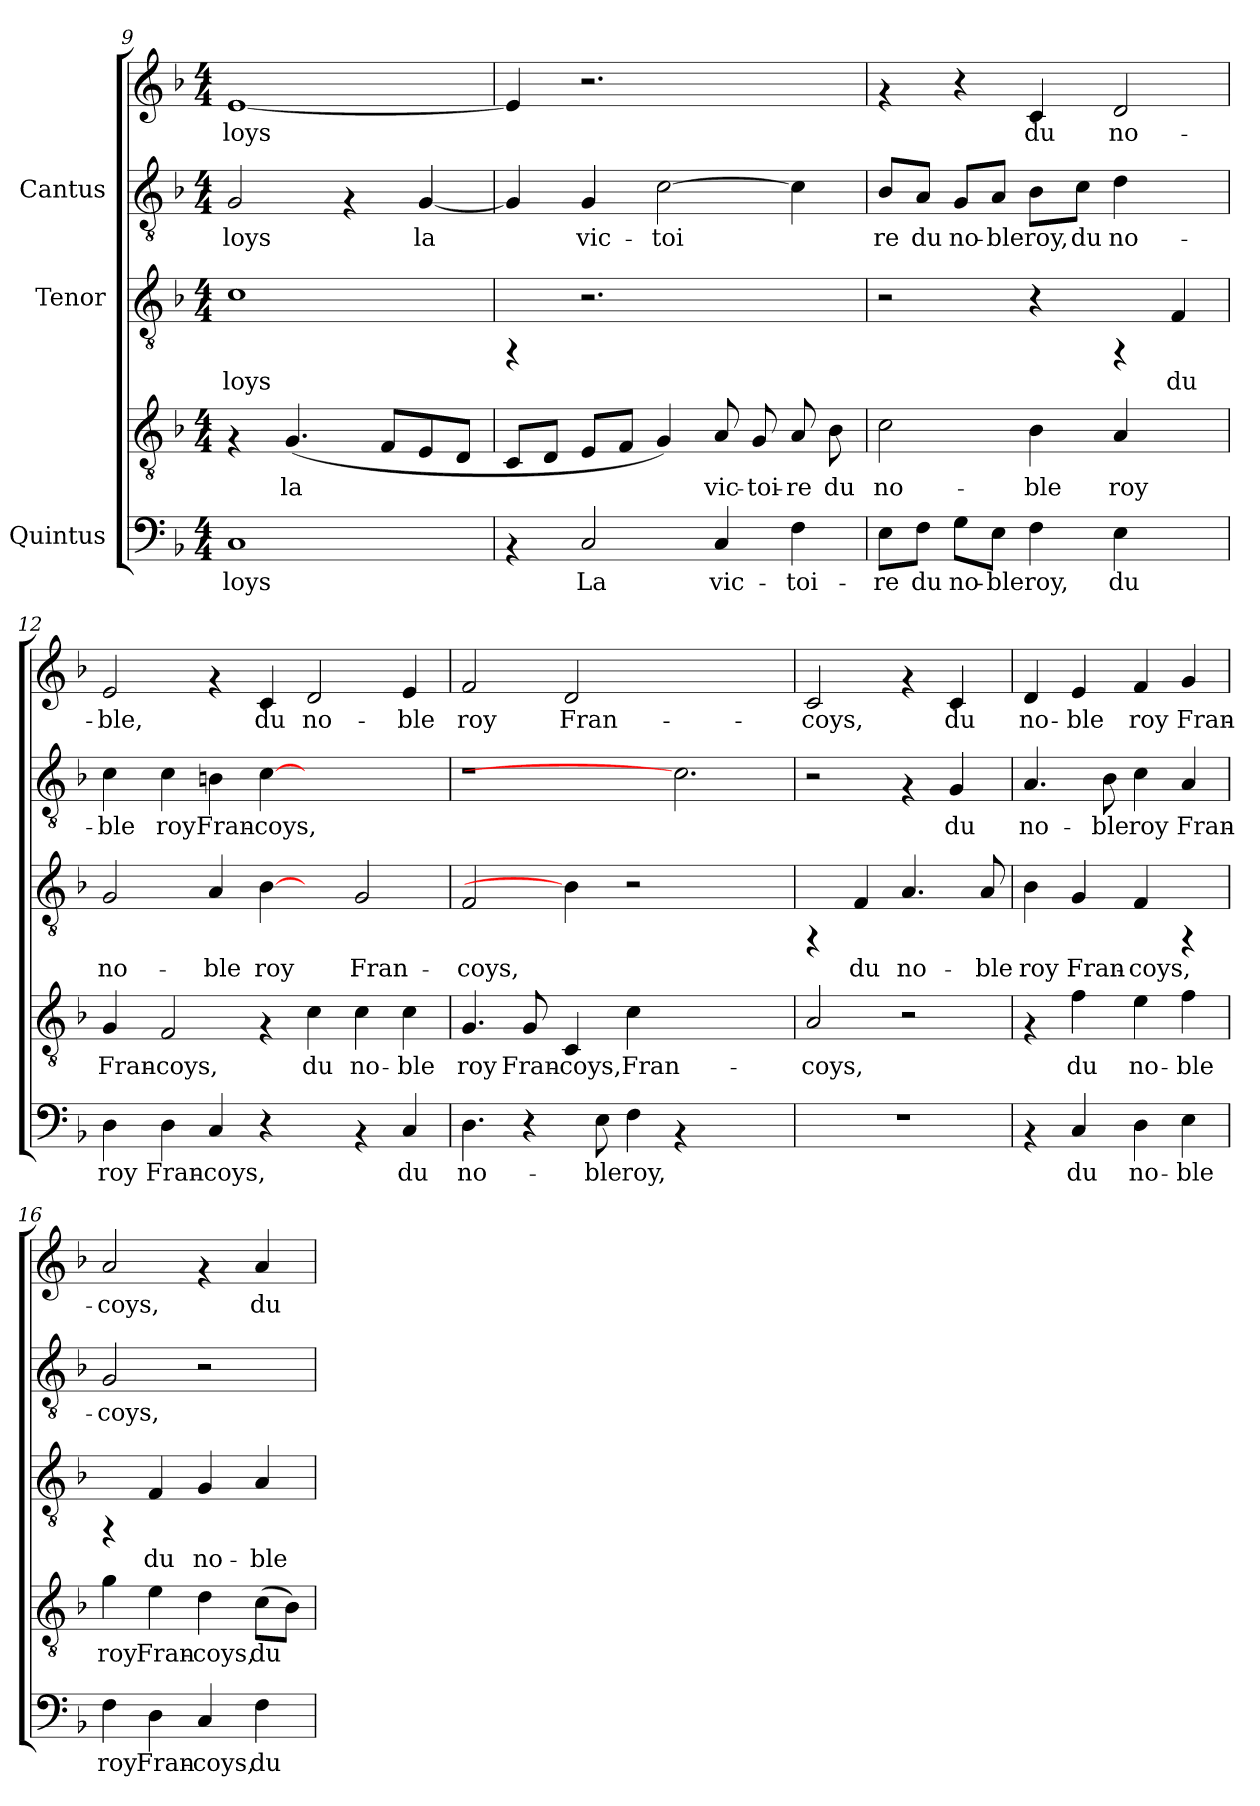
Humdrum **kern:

**kern	**text	**kern	**text	**kern	**text	**kern	**text	**kern	**text
*part3	*part3	*part3	*part3	*part2	*part2	*part1	*part1	*part1	*part1
*staff5	*staff5	*staff4	*staff4	*staff3	*staff3	*staff2	*staff2	*staff1	*staff1
*I"Quintus	*	*	*	*I"Tenor	*	*I"Cantus	*	*	*
*clefF4	*	*clefGv2	*	*clefGv2	*	*clefGv2	*	*clefG2	*
*k[b-]	*	*k[b-]	*	*k[b-]	*	*k[b-]	*	*k[b-]	*
*F:	*	*F:	*	*F:	*	*F:	*	*F:	*
*M4/4	*	*M4/4	*	*M4/4	*	*M4/4	*	*M4/4	*
=9	=9	=9	=9	=9	=9	=9	=9	=9	=9
!	!LO:LY:b:cj	!	!	!	!LO:LY:b:cj	!	!LO:LY:b:cj	!	!LO:LY:b:cj
1C	loys	4rF	.	1c	-loys	2G/	loys	[<1e	-loys
!	!	!	!LO:LY:b:cj	!	!	!	!	!	!
.	.	(<4.G/	-la	.	.	.	.	.	.
.	.	.	.	.	.	4rF	.	.	.
!	!	!	!LO:LY:b:cj	!	!	!	!	!	!
.	.	8F/L	.	.	.	.	.	.	.
!	!	!	!LO:LY:b:cj	!	!	!	!LO:LY:b:cj	!	!
.	.	8E/	.	.	.	[<4G/	la	.	.
!	!	!	!LO:LY:b:cj	!	!	!	!	!	!
.	.	8D/J	.	.	.	.	.	.	.
!!LO:LB:g=z
=10	=10	=10	=10	=10	=10	=10	=10	=10	=10
4rAA	.	8C/L	.	4rFF	.	4G/]	.	4e/]	.
.	.	8D/J	.	.	.	.	.	.	.
!	!LO:LY:b:cj	!	!LO:LY:b:cj	!	!	!	!LO:LY:b:cj	!	!
2C/	La	8E/L	.	2.r	.	4G/	vic-	2.r	.
!	!	!	!LO:LY:b:cj	!	!	!	!	!	!
.	.	8F/J	.	.	.	.	.	.	.
!	!	!	!LO:LY:b:cj	!	!	!	!LO:LY:b:cj	!	!
.	.	4G/)	.	.	.	[>2c\	-toi-	.	.
!	!LO:LY:b:cj	!	!LO:LY:b:cj	!	!	!	!	!	!
4C/	vic-	8A/	vic-	.	.	.	.	.	.
!	!	!	!LO:LY:b:cj	!	!	!	!	!	!
.	.	8G/	-toi-	.	.	.	.	.	.
!	!LO:LY:b:cj	!	!LO:LY:b:cj	!	!	!	!LO:LY:b:cj	!	!
4F\	-toi-	8A/	-re	4ryy	.	4c\]	--	4ryy	.
!	!	!	!LO:LY:b:cj	!	!	!	!	!	!
.	.	8B-\	du	.	.	.	.	.	.
=11	=11	=11	=11	=11	=11	=11	=11	=11	=11
!	!LO:LY:b:cj	!	!LO:LY:b:cj	!	!	!	!LO:LY:b:cj	!	!
8E\L	re	2c\	-no-	2r	.	8B-/L	-re	4rf	.
!	!LO:LY:b:cj	!	!	!	!	!	!LO:LY:b:cj	!	!
8F\J	du	.	.	.	.	8A/J	du	.	.
!	!LO:LY:b:cj	!	!	!	!	!	!LO:LY:b:cj	!	!
8G\L	no-	.	.	.	.	8G/L	no-	4r	.
!	!LO:LY:b:cj	!	!	!	!	!	!LO:LY:b:cj	!	!
8E\J	-ble	.	.	.	.	8A/J	-ble	.	.
!	!LO:LY:b:cj	!	!LO:LY:b:cj	!	!	!	!LO:LY:b:cj	!	!LO:LY:b:cj
4F\	roy,	4B-\	-ble	4r	.	8B-\L	roy,	4c/	-du
!	!	!	!	!	!	!	!LO:LY:b:cj	!	!
.	.	.	.	.	.	8c\J	du	.	.
!	!LO:LY:b:cj	!	!LO:LY:b:cj	!	!	!	!LO:LY:b:cj	!	!LO:LY:b:cj
4E\	du	4A/	roy	4rFF	.	4d\	no-	2d/	no-
!	!	!	!	!	!LO:LY:b:cj	!	!	!	!
4ryy	.	4ryy	.	4F/	du	4ryy	.	.	.
=12	=12	=12	=12	=12	=12	=12	=12	=12	=12
!	!LO:LY:b:cj	!	!LO:LY:b:cj	!	!LO:LY:b:cj	!	!LO:LY:b:cj	!	!LO:LY:b:cj
4D\	roy	4G/	Fran-	2G/	no-	4c\	ble	2e/	-ble,
!	!LO:LY:b:cj	!	!LO:LY:b:cj	!	!	!	!LO:LY:b:cj	!	!
4D\	Fran-	2F/	-coys,	.	.	4c\	roy	.	.
!	!LO:LY:b:cj	!	!	!	!LO:LY:b:cj	!	!LO:LY:b:cj	!	!
4C/	-coys,	.	.	4A/	-ble	4Bn\	Fran-	4rf	.
!	!	!	!	!	!LO:LY:b:cj	!	!LO:LY:b:cj	!	!LO:LY:b:cj
4r	.	4rF	.	[4B-\	roy	[4c	-coys,	4c/	du
!	!	!	!LO:LY:b:cj	!	!	!	!	!	!LO:LY:b:cj
4ryy	.	4c\	du	4ryy	.	2.ryy	.	2d/	no-
!	!	!	!LO:LY:b:cj	!	!LO:LY:b:cj	!	!	!	!
4rAA	.	4c\	no-	2G/	Fran-	.	.	.	.
!	!LO:LY:b:cj	!	!LO:LY:b:cj	!	!	!	!	!	!LO:LY:b:cj
4C/	du	4c\	-ble	.	.	.	.	4e/	-ble
!!LO:PB:g=z
=13	=13	=13	=13	=13	=13	=13	=13	=13	=13
!	!LO:LY:b:cj	!	!LO:LY:b:cj	!	!LO:LY:b:cj	!	!	!	!LO:LY:b:cj
4.D\	-no-	4.G/	roy	2F/	-coys,	1r	.	2f/	roy
!	!	!	!LO:LY:b:cj	!	!	!	!	!	!
4r	.	8G/	Fran-	.	.	.	.	.	.
!	!	!	!LO:LY:b:cj	!	!	!	!	!	!LO:LY:b:cj
.	.	4C/	-coys,	4B-\]	.	.	.	2d/	Fran-
!	!LO:LY:b:cj	!	!	!	!	!	!	!	!
8E\	-ble	.	.	.	.	.	.	.	.
!	!LO:LY:b:cj	!	!LO:LY:b:cj	!	!	!	!	!	!
4F\	roy,	4c\	Fran-	2r	.	.	.	.	.
4rAA	.	2.ryy	.	.	.	2.c]	.	2.ryy	.
2ryy	.	.	.	2ryy	.	.	.	.	.
=14	=14	=14	=14	=14	=14	=14	=14	=14	=14
!	!	!	!LO:LY:b:cj	!	!	!	!	!	!LO:LY:b:cj
1r	.	2A/	coys,	4rFF	.	2r	.	2c/	-coys,
!	!	!	!	!	!LO:LY:b:cj	!	!	!	!
.	.	.	.	4F/	du	.	.	.	.
!	!	!	!	!	!LO:LY:b:cj	!	!	!	!
.	.	2r	.	4.A/	no-	4rF	.	4rf	.
!	!	!	!	!	!	!	!LO:LY:b:cj	!	!LO:LY:b:cj
.	.	.	.	.	.	4G/	du	4c/	du
!	!	!	!	!	!LO:LY:b:cj	!	!	!	!
.	.	.	.	8A/	-ble	.	.	.	.
=15	=15	=15	=15	=15	=15	=15	=15	=15	=15
!	!	!	!	!	!LO:LY:b:cj	!	!LO:LY:b:cj	!	!LO:LY:b:cj
4rAA	.	4rF	.	4B-\	roy	4.A/	-no-	4d/	no-
!	!LO:LY:b:cj	!	!LO:LY:b:cj	!	!LO:LY:b:cj	!	!	!	!LO:LY:b:cj
4C/	du	4f\	du	4G/	Fran-	.	.	4e/	-ble
!	!	!	!	!	!	!	!LO:LY:b:cj	!	!
.	.	.	.	.	.	8B-\	-ble	.	.
!	!LO:LY:b:cj	!	!LO:LY:b:cj	!	!LO:LY:b:cj	!	!LO:LY:b:cj	!	!LO:LY:b:cj
4D\	no-	4e\	no-	4F/	-coys,	4c\	roy	4f/	roy
!	!LO:LY:b:cj	!	!LO:LY:b:cj	!	!	!	!LO:LY:b:cj	!	!LO:LY:b:cj
4E\	-ble	4f\	-ble	4rFF	.	4A/	Fran-	4g/	Fran-
=16	=16	=16	=16	=16	=16	=16	=16	=16	=16
!	!LO:LY:b:cj	!	!LO:LY:b:cj	!	!	!	!LO:LY:b:cj	!	!LO:LY:b:cj
4F\	roy	4g\	roy	4rFF	.	2G/	coys,	2a/	-coys,
!	!LO:LY:b:cj	!	!LO:LY:b:cj	!	!LO:LY:b:cj	!	!	!	!
4D\	Fran-	4e\	Fran-	4F/	du	.	.	.	.
!	!LO:LY:b:cj	!	!LO:LY:b:cj	!	!LO:LY:b:cj	!	!	!	!
4C/	-coys,	4d\	-coys,	4G/	no-	2r	.	4rf	.
!	!LO:LY:b:cj	!	!LO:LY:b:cj	!	!LO:LY:b:cj	!	!	!	!LO:LY:b:cj
4F\	du	(>8c\L	du	4A/	-ble	.	.	4a/	du
!	!	!	!LO:LY:b:cj	!	!	!	!	!	!
.	.	8B-\J)	.	.	.	.	.	.	.
=	=	=	=	=	=	=	=	=	=
*-	*-	*-	*-	*-	*-	*-	*-	*-	*-
